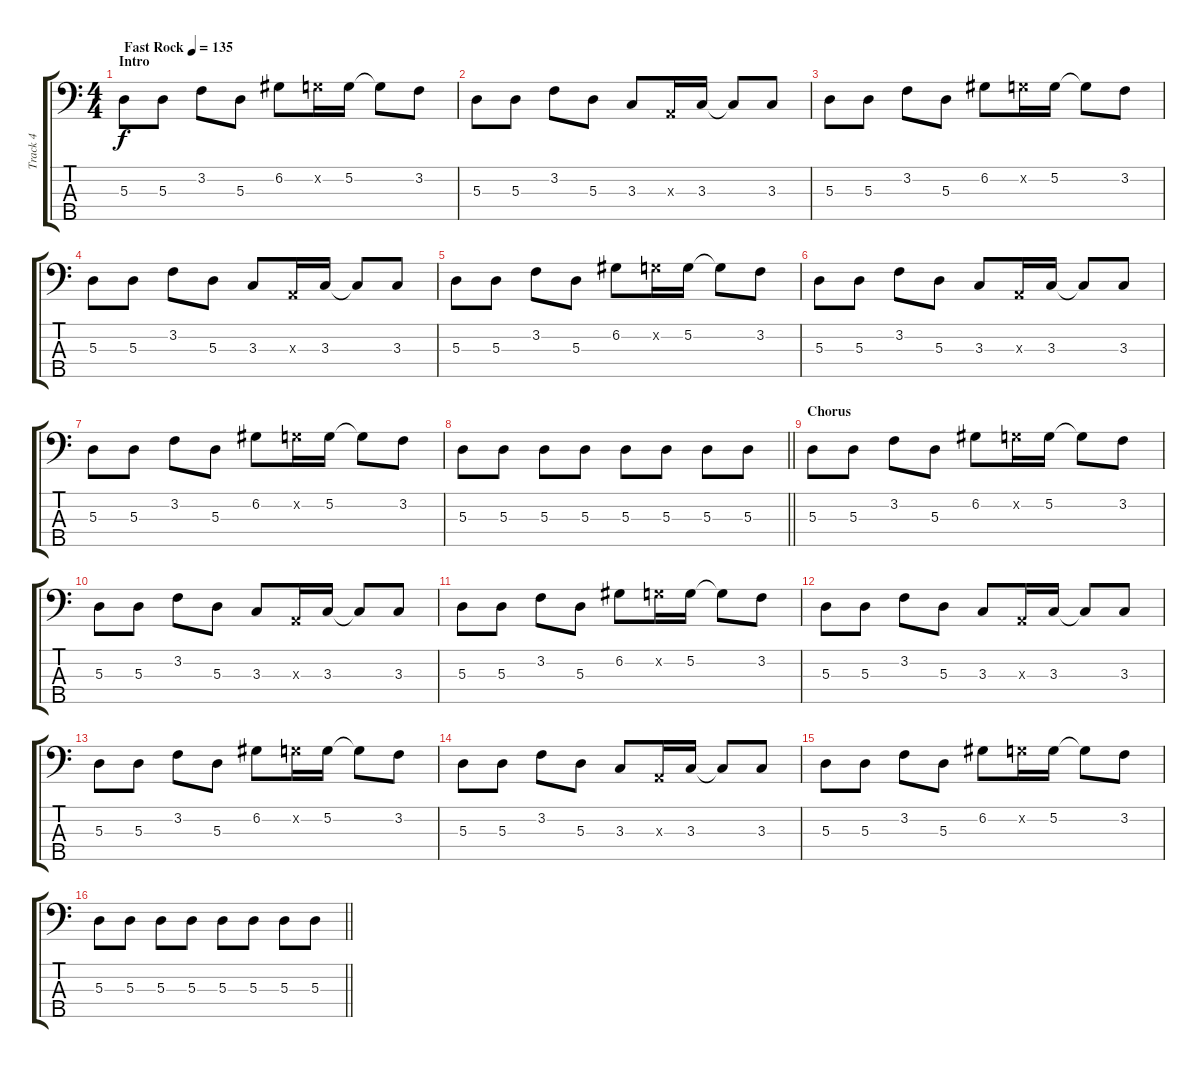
\track ("Track 4" "Track 4") {instrument electricbassfinger}
\staff {score tabs}
\tuning (G2 D2 A1 E1 B0) {hide}
\ts (4 4)
\section ("" "Intro")
\tempo (135 "Fast Rock")
\clef f4
\ks c
5.3.8{dy f instrument electricbassfinger} 5.3.8 3.2.8 5.3.8 6.2.8 5.2{x}.16 5.2.16 5.2{t}.8 3.2.8 |
5.3.8 5.3.8 3.2.8 5.3.8 3.3.8 0.3{x}.16 3.3.16 3.3{t}.8 3.3.8 |
5.3.8 5.3.8 3.2.8 5.3.8 6.2.8 5.2{x}.16 5.2.16 5.2{t}.8 3.2.8 |
5.3.8 5.3.8 3.2.8 5.3.8 3.3.8 0.3{x}.16 3.3.16 3.3{t}.8 3.3.8 |
5.3.8 5.3.8 3.2.8 5.3.8 6.2.8 5.2{x}.16 5.2.16 5.2{t}.8 3.2.8 |
5.3.8 5.3.8 3.2.8 5.3.8 3.3.8 0.3{x}.16 3.3.16 3.3{t}.8 3.3.8 |
5.3.8 5.3.8 3.2.8 5.3.8 6.2.8 5.2{x}.16 5.2.16 5.2{t}.8 3.2.8 |
\barLineRight lightlight
5.3.8 5.3.8 5.3.8 5.3.8 5.3.8 5.3.8 5.3.8 5.3.8 |
\section ("" "Chorus")
5.3.8 5.3.8 3.2.8 5.3.8 6.2.8 5.2{x}.16 5.2.16 5.2{t}.8 3.2.8 |
5.3.8 5.3.8 3.2.8 5.3.8 3.3.8 0.3{x}.16 3.3.16 3.3{t}.8 3.3.8 |
5.3.8 5.3.8 3.2.8 5.3.8 6.2.8 5.2{x}.16 5.2.16 5.2{t}.8 3.2.8 |
5.3.8 5.3.8 3.2.8 5.3.8 3.3.8 0.3{x}.16 3.3.16 3.3{t}.8 3.3.8 |
5.3.8 5.3.8 3.2.8 5.3.8 6.2.8 5.2{x}.16 5.2.16 5.2{t}.8 3.2.8 |
5.3.8 5.3.8 3.2.8 5.3.8 3.3.8 0.3{x}.16 3.3.16 3.3{t}.8 3.3.8 |
5.3.8 5.3.8 3.2.8 5.3.8 6.2.8 5.2{x}.16 5.2.16 5.2{t}.8 3.2.8 |
\barLineRight lightlight
5.3.8 5.3.8 5.3.8 5.3.8 5.3.8 5.3.8 5.3.8 5.3.8
